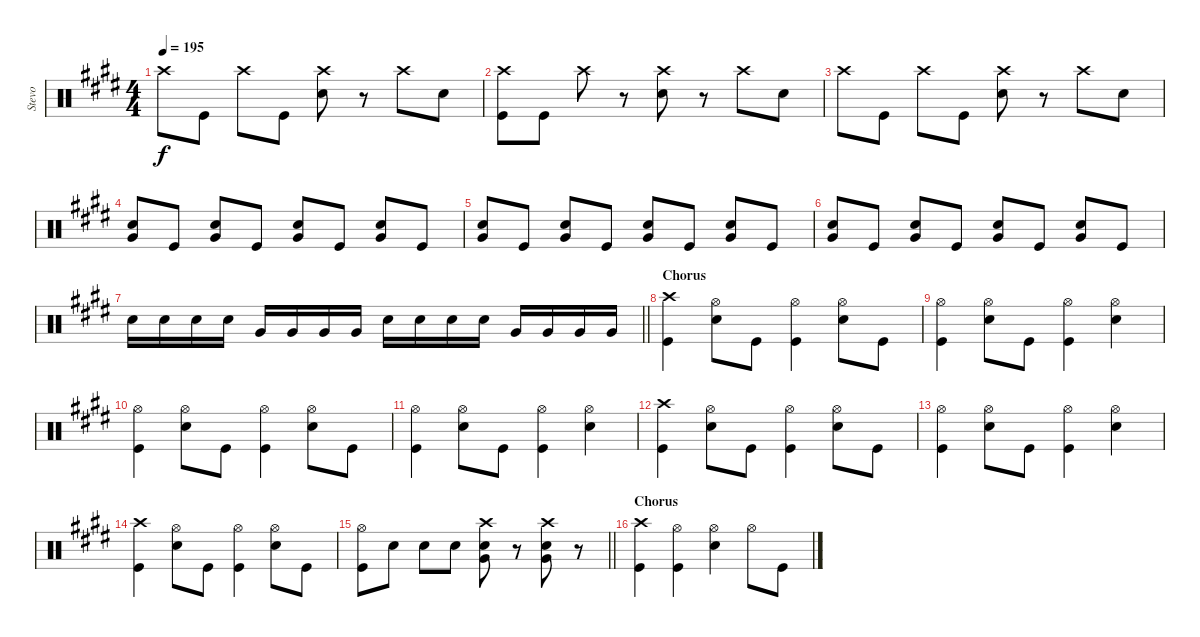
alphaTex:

\track ("Stevo" "Stevo") {instrument percussion}
\staff {score}
\articulation defaults
\ts (4 4)
\tempo 195
\clef neutral
\ks e "Crash high (hit)".8{dy f} "Kick (hit)".8 "Crash high (hit)".8 "Kick (hit)".8
("Electric Snare (hit)" "Crash high (hit)").8 r.8 "Crash high (hit)".8 "Electric Snare (hit)".8 |
("Kick (hit)" "Crash high (hit)").8 "Kick (hit)".8 "Crash high (hit)".8 r.8 ("Electric Snare (hit)" "Crash high (hit)").8 r.8 "Crash high (hit)".8 "Electric Snare (hit)".8 |
"Crash high (hit)".8 "Kick (hit)".8 "Crash high (hit)".8 "Kick (hit)".8 ("Electric Snare (hit)" "Crash high (hit)").8 r.8 "Crash high (hit)".8 "Electric Snare (hit)".8 |
("Electric Snare (hit)" "Very Low Tom (hit)").8 "Kick (hit)".8 ("Electric Snare (hit)" "Very Low Tom (hit)").8 "Kick (hit)".8 ("Electric Snare (hit)" "Very Low Tom (hit)").8 "Kick (hit)".8 ("Electric Snare (hit)" "Very Low Tom (hit)").8 "Kick (hit)".8 |
("Electric Snare (hit)" "Very Low Tom (hit)").8 "Kick (hit)".8 ("Electric Snare (hit)" "Very Low Tom (hit)").8 "Kick (hit)".8 ("Electric Snare (hit)" "Very Low Tom (hit)").8 "Kick (hit)".8 ("Electric Snare (hit)" "Very Low Tom (hit)").8 "Kick (hit)".8 |
("Electric Snare (hit)" "Very Low Tom (hit)").8 "Kick (hit)".8 ("Electric Snare (hit)" "Very Low Tom (hit)").8 "Kick (hit)".8 ("Electric Snare (hit)" "Very Low Tom (hit)").8 "Kick (hit)".8 ("Electric Snare (hit)" "Very Low Tom (hit)").8 "Kick (hit)".8 |
\barLineRight lightlight "Electric Snare (hit)".16 "Electric Snare (hit)".16 "Electric Snare (hit)".16 "Electric Snare (hit)".16 "Very Low Tom (hit)".16 "Very Low Tom (hit)".16 "Very Low Tom (hit)".16 "Very Low Tom (hit)".16 "Electric Snare (hit)".16 "Electric Snare (hit)".16 "Electric Snare (hit)".16 "Electric Snare (hit)".16 "Very Low Tom (hit)".16 "Very Low Tom (hit)".16 "Very Low Tom (hit)".16 "Very Low Tom (hit)".16
|
\section ("" "Chorus")
("Kick (hit)" "Crash high (hit)").4 ("Electric Snare (hit)" "Hi-Hat (open)").8 "Kick (hit)".8 ("Kick (hit)" "Hi-Hat (open)").4 ("Electric Snare (hit)" "Hi-Hat (open)").8 "Kick (hit)".8 |
("Kick (hit)" "Hi-Hat (open)").4 ("Electric Snare (hit)" "Hi-Hat (open)").8 "Kick (hit)".8 ("Kick (hit)" "Hi-Hat (open)").4 ("Electric Snare (hit)" "Hi-Hat (open)").4 |
("Kick (hit)" "Hi-Hat (open)").4 ("Electric Snare (hit)" "Hi-Hat (open)").8 "Kick (hit)".8 ("Kick (hit)" "Hi-Hat (open)").4 ("Electric Snare (hit)" "Hi-Hat (open)").8 "Kick (hit)".8 |
("Kick (hit)" "Hi-Hat (open)").4 ("Electric Snare (hit)" "Hi-Hat (open)").8 "Kick (hit)".8 ("Kick (hit)" "Hi-Hat (open)").4 ("Electric Snare (hit)" "Hi-Hat (open)").4 |
("Kick (hit)" "Crash high (hit)").4 ("Electric Snare (hit)" "Hi-Hat (open)").8 "Kick (hit)".8 ("Kick (hit)" "Hi-Hat (open)").4 ("Electric Snare (hit)" "Hi-Hat (open)").8 "Kick (hit)".8 |
("Kick (hit)" "Hi-Hat (open)").4 ("Electric Snare (hit)" "Hi-Hat (open)").8 "Kick (hit)".8 ("Kick (hit)" "Hi-Hat (open)").4 ("Electric Snare (hit)" "Hi-Hat (open)").4 |
("Kick (hit)" "Crash high (hit)").4 ("Electric Snare (hit)" "Hi-Hat (open)").8 "Kick (hit)".8 ("Kick (hit)" "Hi-Hat (open)").4 ("Electric Snare (hit)" "Hi-Hat (open)").8 "Kick (hit)".8 |
\barLineRight lightlight
("Kick (hit)" "Hi-Hat (open)").8 "Electric Snare (hit)".8 "Electric Snare (hit)".8 "Electric Snare (hit)".8 ("Electric Snare (hit)" "Crash high (hit)" "Very Low Tom (hit)").8 r.8 ("Electric Snare (hit)" "Crash high (hit)" "Very Low Tom (hit)").8 r.8 |
\section ("" "Chorus")
("Kick (hit)" "Crash high (hit)").4 ("Kick (hit)" "Hi-Hat (open)").4 ("Electric Snare (hit)" "Hi-Hat (open)").4 "Hi-Hat (open)".8 "Kick (hit)".8
